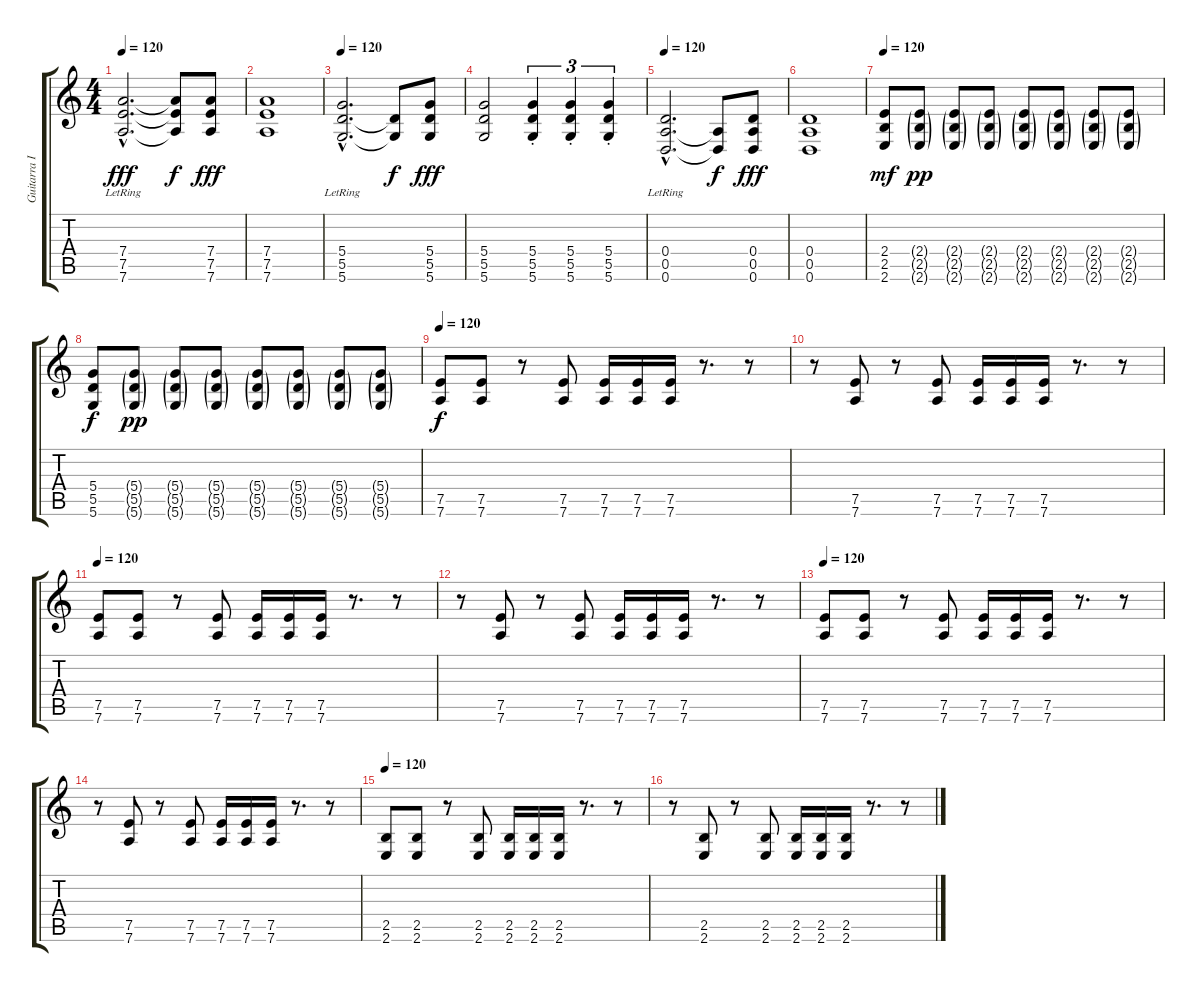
\track ("Guitarra II" "Guitarra I") {instrument overdrivenguitar}
\staff {score tabs}
\tuning (E4 B3 G3 D3 A2 D2) {hide}
\ts (4 4)
\tempo 120
\clef g2
\ks c
(7.4{hac} 7.5{hac lr} 7.6{hac lr}).2{d dy fff} (7.4{t} 7.5{t} 7.6{t}).8{dy f} (7.4 7.5 7.6).8{dy fff} |
(7.4 7.5 7.6).1 |
\tempo 120
(5.4{hac} 5.5{hac lr} 5.6{hac lr}).2{d} (5.5{t} 5.6{t}).8{dy f} (5.4 5.5 5.6).8{dy fff} |
(5.4 5.5 5.6).2 (5.4{st} 5.5{st} 5.6{st}).4{tu (3 2)} (5.4{st} 5.5{st} 5.6{st}).4{tu (3 2)} (5.4{st} 5.5{st} 5.6{st}).4{tu (3 2)} |
\tempo 120
(0.4{hac} 0.5{hac lr} 0.6{hac lr}).2{d} (0.5{t} 0.6{t}).8{dy f} (0.4 0.5 0.6).8{dy fff} |
(0.4 0.5 0.6).1 |
\tempo 120
(2.4 2.5 2.6).8{dy mf} (2.4{g} 2.5{g} 2.6{g}).8{dy pp} (2.4{g} 2.5{g} 2.6{g}).8 (2.4{g} 2.5{g} 2.6{g}).8 (2.4{g} 2.5{g} 2.6{g}).8 (2.4{g} 2.5{g} 2.6{g}).8 (2.4{g} 2.5{g} 2.6{g}).8 (2.4{g} 2.5{g} 2.6{g}).8 |
(5.4 5.5 5.6).8{dy f} (5.4{g} 5.5{g} 5.6{g}).8{dy pp} (5.4{g} 5.5{g} 5.6{g}).8 (5.4{g} 5.5{g} 5.6{g}).8 (5.4{g} 5.5{g} 5.6{g}).8 (5.4{g} 5.5{g} 5.6{g}).8 (5.4{g} 5.5{g} 5.6{g}).8 (5.4{g} 5.5{g} 5.6{g}).8 |
\tempo 120
(7.5 7.6).8{dy f} (7.5 7.6).8 r.8 (7.5 7.6).8 (7.5 7.6).16 (7.5 7.6).16 (7.5 7.6).16 r.8{d} r.8 |
r.8 (7.5 7.6).8 r.8 (7.5 7.6).8 (7.5 7.6).16 (7.5 7.6).16 (7.5 7.6).16 r.8{d} r.8 |
\tempo 120
(7.5 7.6).8 (7.5 7.6).8 r.8 (7.5 7.6).8 (7.5 7.6).16 (7.5 7.6).16 (7.5 7.6).16 r.8{d} r.8 |
r.8 (7.5 7.6).8 r.8 (7.5 7.6).8 (7.5 7.6).16 (7.5 7.6).16 (7.5 7.6).16 r.8{d} r.8 |
\tempo 120
(7.5 7.6).8 (7.5 7.6).8 r.8 (7.5 7.6).8 (7.5 7.6).16 (7.5 7.6).16 (7.5 7.6).16 r.8{d} r.8 |
r.8 (7.5 7.6).8 r.8 (7.5 7.6).8 (7.5 7.6).16 (7.5 7.6).16 (7.5 7.6).16 r.8{d} r.8 |
\tempo 120
(2.5 2.6).8 (2.5 2.6).8 r.8 (2.5 2.6).8 (2.5 2.6).16 (2.5 2.6).16 (2.5 2.6).16 r.8{d} r.8 |
r.8 (2.5 2.6).8 r.8 (2.5 2.6).8 (2.5 2.6).16 (2.5 2.6).16 (2.5 2.6).16 r.8{d} r.8
